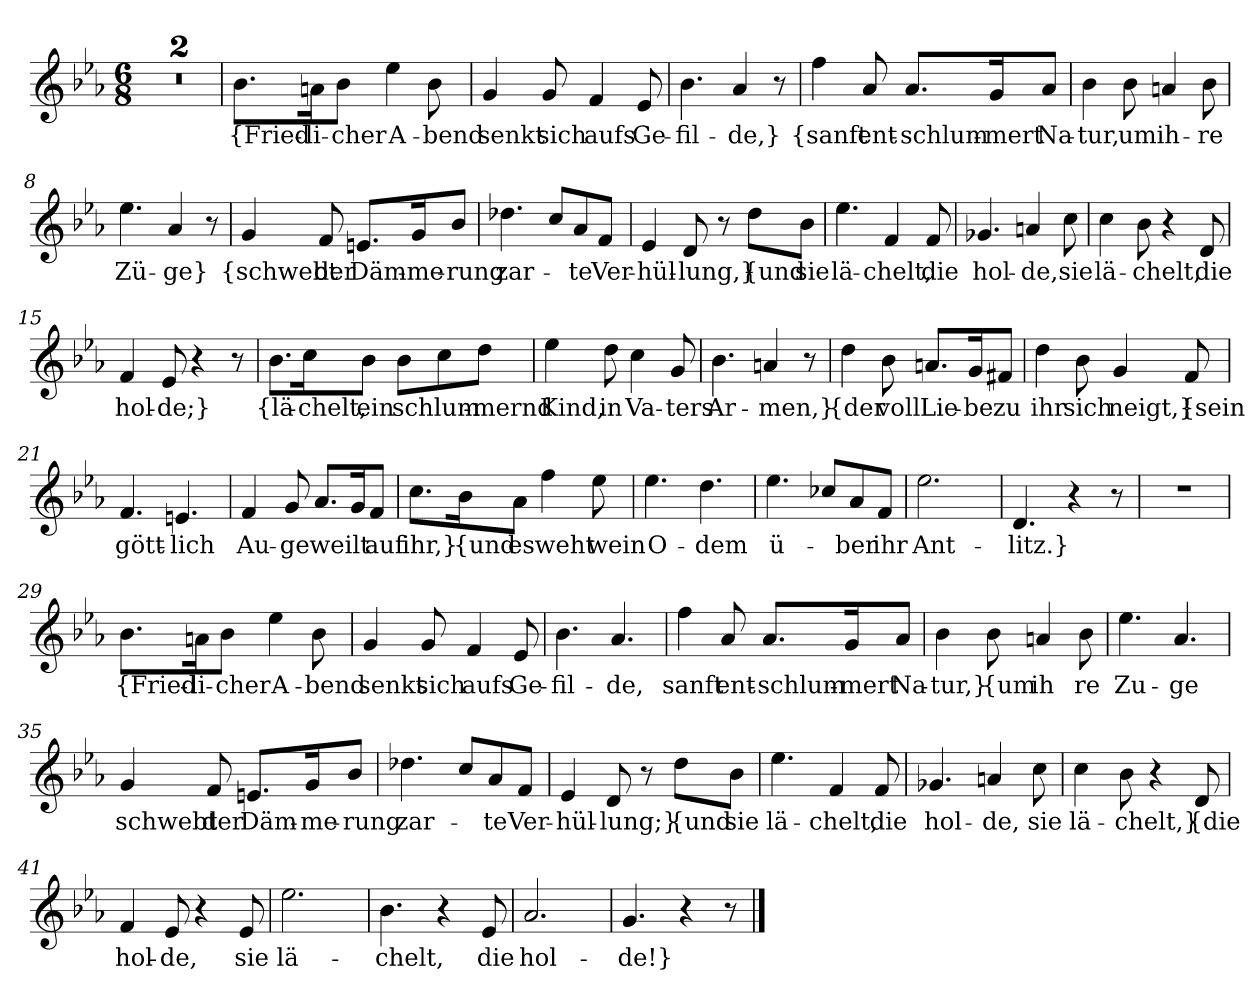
**kern	**text
*part1	*part1
*staff1	*staff1
*clefG2	*
*k[b-e-a-]	*
*M6/8	*
=1	=1
2.r	.
=2	=2
2.r	.
=3	=3
8.b-\L	{Fried-
16an\K	-li-
8b-\J	-cher
4ee-	A-
8b-	-bend
=4	=4
4g	senkt
8g	sich
4f	aufs
8e-	Ge-
=5	=5
4.b-	-fil-
4a-	-de,}
8r	.
=6	=6
4ff	{sanft
8a-	ent-
8.a-/L	-schlum-
16g/K	-mert
8a-/J	Na-
=7	=7
4b-	-tur,
8b-	um
4an	ih-
8b-	-re
=8	=8
4.ee-	Zü-
4a-	-ge}
8r	.
=9	=9
4g	{schwebt
8f	der
8.en/L	Däm-
16g/K	-me-
8b-/J	-rung
=10	=10
4.dd-X	zar-
8cc/L	.
8a-/	-te
8f/J	Ver-
=11	=11
4e-	-hül-
8d	-lung,}
8r	.
8dd\L	{und
8b-\J	sie
=12	=12
4.ee-	lä-
4f	-chelt,
8f	die
=13	=13
4.g-X	hol-
4an	-de,
8cc	sie
=14	=14
4cc	lä-
8b-	-chelt,
4r	.
8d	die
=15	=15
4f	hol-
8e-	-de;}
4r	.
8r	.
=16	=16
8.b-\L	{lä-
16cc\K	-chelt,
8b-\J	ein
8b-\L	schlum-
8cc\	.
8dd\J	-mernd
=17	=17
4ee-	Kind,
8dd	in
4cc	Va-
8g	-ters
=18	=18
4.b-	Ar-
4an	-men,}
8r	.
=19	=19
4dd	{der
8b-	voll
8.an/L	Lie-
16g/K	-be
8f#X/J	zu
=20	=20
4dd	ihr
8b-	sich
4g	neigt,}
8f	{sein
=21	=21
4.f	gött-
4.en	-lich
=22	=22
4f	Au-
8g	-ge
8.a-/L	weilt
16g/K	.
8f/J	auf
=23	=23
8.cc\L	ihr,}
16b-\K	{und
8a-\J	es
4ff	weht
8ee-	wein
=24	=24
4.ee-	O-
4.dd	-dem
=25	=25
4.ee-	ü-
8cc-X/L	.
8a-/	-ber
8f/J	ihr
=26	=26
2.ee-	Ant-
=27	=27
4.d	-litz.}
4r	.
8r	.
=28	=28
2.r	.
=29	=29
8.b-\L	{Fried-
16an\K	-li-
8b-\J	-cher
4ee-	A-
8b-	-bend
=30	=30
4g	senkt
8g	sich
4f	aufs
8e-	Ge-
=31	=31
4.b-	-fil-
4.a-	-de,
=32	=32
4ff	sanft
8a-	ent-
8.a-/L	-schlum-
16g/K	-mert
8a-/J	Na-
=33	=33
4b-	tur,}
8b-	{um
4an	ih
8b-	-re
=34	=34
4.ee-	Zu-
4.a-	-ge
=35	=35
4g	schwebt
8f	der
8.en/L	Däm-
16g/K	-me-
8b-/J	-rung
=36	=36
4.dd-X	zar-
8cc/L	.
8a-/	-te
8f/J	Ver-
=37	=37
4e-	hül-
8d	-lung;}
8r	.
8dd\L	{und
8b-\J	sie
=38	=38
4.ee-	lä-
4f	-chelt,
8f	die
=39	=39
4.g-X	hol-
4an	-de,
8cc	sie
=40	=40
4cc	lä-
8b-	-chelt,}
4r	.
8d	{die
=41	=41
4f	hol-
8e-	-de,
4r	.
8e-	sie
=42	=42
2.ee-	lä-
=43	=43
4.b-	-chelt,
4r	.
8e-	die
=44	=44
2.a-	hol-
=45	=45
4.g	-de!}
4r	.
8r	.
==	==
*-	*-
